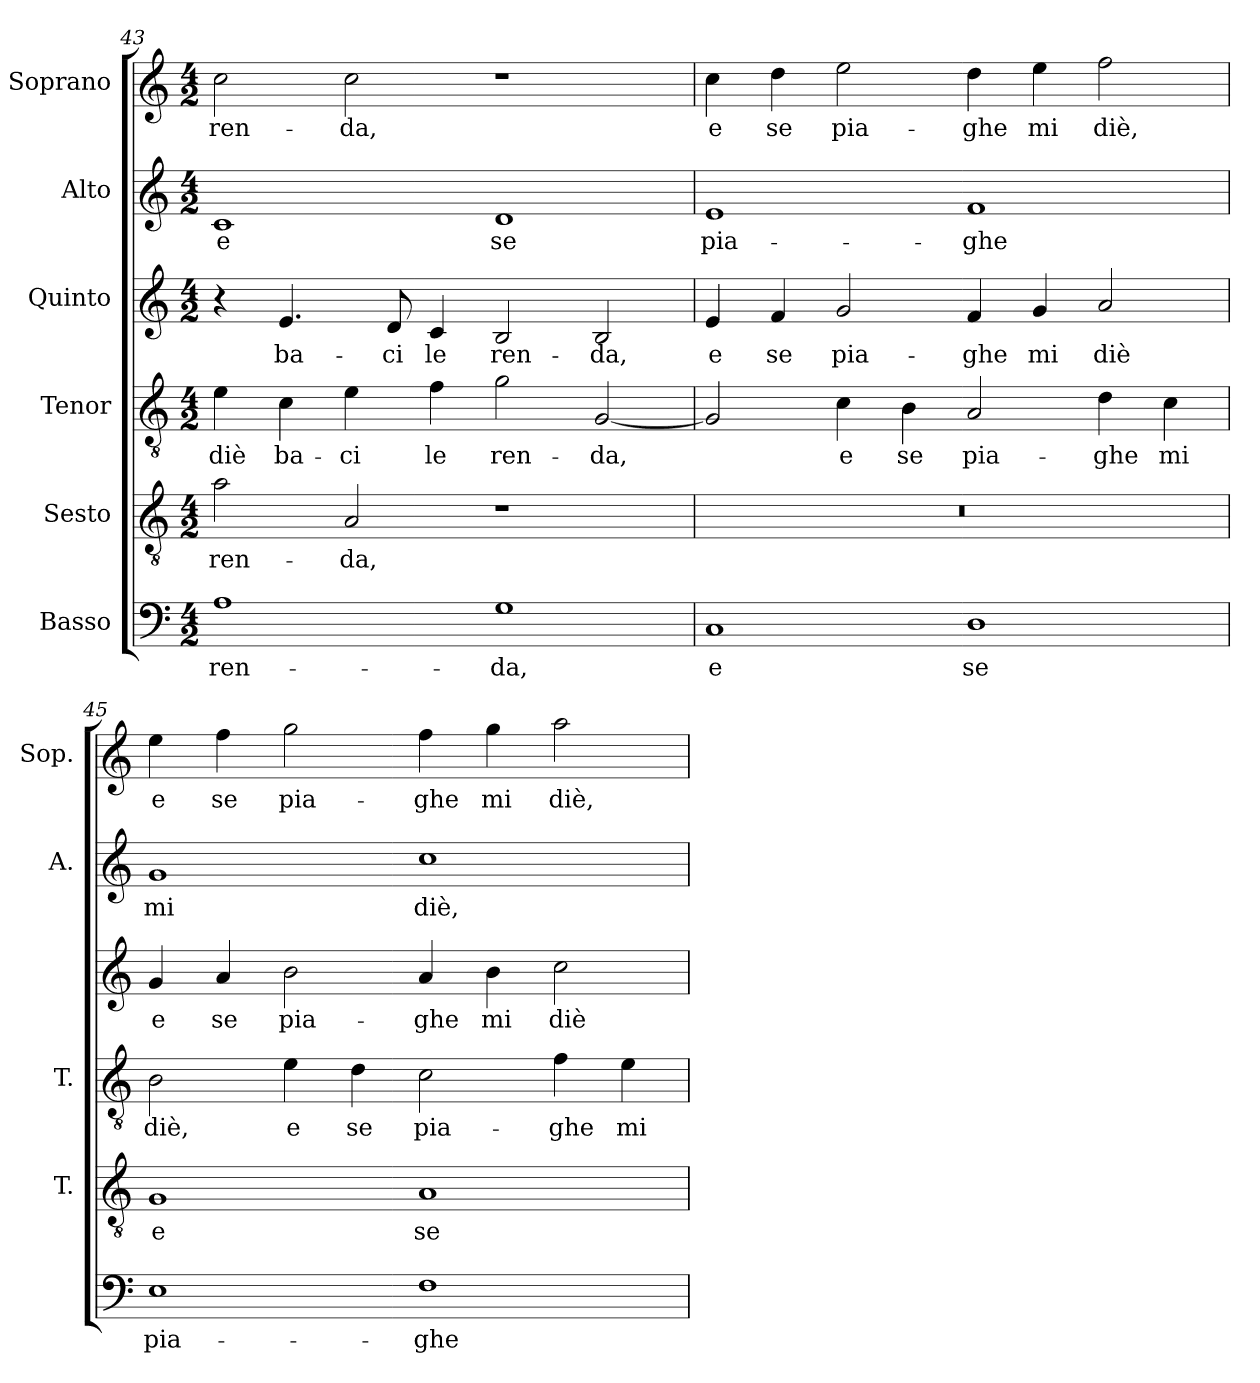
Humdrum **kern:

**kern	**text	**kern	**text	**kern	**text	**kern	**text	**kern	**text	**kern	**text
*part6	*part6	*part5	*part5	*part4	*part4	*part3	*part3	*part2	*part2	*part1	*part1
*staff6	*staff6	*staff5	*staff5	*staff4	*staff4	*staff3	*staff3	*staff2	*staff2	*staff1	*staff1
*I"Basso	*	*I"Sesto	*	*I"Tenor	*	*I"Quinto	*	*I"Alto	*	*I"Soprano	*
*	*	*I'T.	*	*I'T.	*	*	*	*I'A.	*	*I'Sop.	*
*clefF4	*	*clefGv2	*	*clefGv2	*	*clefG2	*	*clefG2	*	*clefG2	*
*	*	*ITrd7c12	*	*ITrd7c12	*	*	*	*	*	*	*
*k[]	*	*k[]	*	*k[]	*	*k[]	*	*k[]	*	*k[]	*
*C:	*	*C:	*	*C:	*	*C:	*	*C:	*	*C:	*
*M4/2	*	*M4/2	*	*M4/2	*	*M4/2	*	*M4/2	*	*M4/2	*
=43	=43	=43	=43	=43	=43	=43	=43	=43	=43	=43	=43
!	!LO:LY:b:color=#000000	!	!	!	!	!	!	!	!	!	!
!	!	!	!LO:LY:b:color=#000000	!	!	!	!	!	!	!	!
!	!	!	!	!	!LO:LY:b:color=#000000	!	!	!	!	!	!
!	!	!	!	!	!	!	!	!	!LO:LY:b:color=#000000	!	!
!	!	!	!	!	!	!	!	!	!	!	!LO:LY:b:color=#000000
1Ai	ren-	2Ai\	ren-	4Ei\	diè	4r	.	1ci	e	2cci\	ren-
!	!	!	!	!	!LO:LY:b:color=#000000	!	!	!	!	!	!
!	!	!	!	!	!	!	!LO:LY:b:color=#000000	!	!	!	!
.	.	.	.	4Ci\	ba-	4.ei/	ba-	.	.	.	.
!	!	!	!LO:LY:b:color=#000000	!	!	!	!	!	!	!	!
!	!	!	!	!	!LO:LY:b:color=#000000	!	!	!	!	!	!
!	!	!	!	!	!	!	!	!	!	!	!LO:LY:b:color=#000000
.	.	2AAi/	-da,	4Ei\	-ci	.	.	.	.	2cci\	-da,
!	!	!	!	!	!	!	!LO:LY:b:color=#000000	!	!	!	!
.	.	.	.	.	.	8di/	-ci	.	.	.	.
!	!	!	!	!	!LO:LY:b:color=#000000	!	!	!	!	!	!
!	!	!	!	!	!	!	!LO:LY:b:color=#000000	!	!	!	!
.	.	.	.	4Fi\	le	4ci/	le	.	.	.	.
!	!LO:LY:b:color=#000000	!	!	!	!	!	!	!	!	!	!
!	!	!	!	!	!LO:LY:b:color=#000000	!	!	!	!	!	!
!	!	!	!	!	!	!	!LO:LY:b:color=#000000	!	!	!	!
!	!	!	!	!	!	!	!	!	!LO:LY:b:color=#000000	!	!
1Gi	-da,	1r	.	2Gi\	ren-	2Bi/	ren-	1di	se	1r	.
!	!	!	!	!	!LO:LY:b:color=#000000	!	!	!	!	!	!
!	!	!	!	!	!	!	!LO:LY:b:color=#000000	!	!	!	!
.	.	.	.	[2GGi/	-da,	2Bi/	-da,	.	.	.	.
=44	=44	=44	=44	=44	=44	=44	=44	=44	=44	=44	=44
!	!LO:LY:b:color=#000000	!LO:N:vis=1	!	!	!	!	!	!	!	!	!
!	!	!	!	!	!	!	!LO:LY:b:color=#000000	!	!	!	!
!	!	!	!	!	!	!	!	!	!LO:LY:b:color=#000000	!	!
!	!	!	!	!	!	!	!	!	!	!	!LO:LY:b:color=#000000
1Ci	e	0r	.	2GGi/]	.	4ei/	e	1ei	pia-	4cci\	e
!	!	!	!	!	!	!	!LO:LY:b:color=#000000	!	!	!	!
!	!	!	!	!	!	!	!	!	!	!	!LO:LY:b:color=#000000
.	.	.	.	.	.	4fi/	se	.	.	4ddi\	se
!	!	!	!	!	!LO:LY:b:color=#000000	!	!	!	!	!	!
!	!	!	!	!	!	!	!LO:LY:b:color=#000000	!	!	!	!
!	!	!	!	!	!	!	!	!	!	!	!LO:LY:b:color=#000000
.	.	.	.	4Ci\	e	2gi/	pia-	.	.	2eei\	pia-
!	!	!	!	!	!LO:LY:b:color=#000000	!	!	!	!	!	!
.	.	.	.	4BBi\	se	.	.	.	.	.	.
!	!LO:LY:b:color=#000000	!	!	!	!	!	!	!	!	!	!
!	!	!	!	!	!LO:LY:b:color=#000000	!	!	!	!	!	!
!	!	!	!	!	!	!	!LO:LY:b:color=#000000	!	!	!	!
!	!	!	!	!	!	!	!	!	!LO:LY:b:color=#000000	!	!
!	!	!	!	!	!	!	!	!	!	!	!LO:LY:b:color=#000000
1Di	se	.	.	2AAi/	pia-	4fi/	-ghe	1fi	-ghe	4ddi\	-ghe
!	!	!	!	!	!	!	!LO:LY:b:color=#000000	!	!	!	!
!	!	!	!	!	!	!	!	!	!	!	!LO:LY:b:color=#000000
.	.	.	.	.	.	4gi/	mi	.	.	4eei\	mi
!	!	!	!	!	!LO:LY:b:color=#000000	!	!	!	!	!	!
!	!	!	!	!	!	!	!LO:LY:b:color=#000000	!	!	!	!
!	!	!	!	!	!	!	!	!	!	!	!LO:LY:b:color=#000000
.	.	.	.	4Di\	-ghe	2ai/	diè	.	.	2ffi\	diè,
!	!	!	!	!	!LO:LY:b:color=#000000	!	!	!	!	!	!
.	.	.	.	4Ci\	mi	.	.	.	.	.	.
=45	=45	=45	=45	=45	=45	=45	=45	=45	=45	=45	=45
!	!LO:LY:b:color=#000000	!	!	!	!	!	!	!	!	!	!
!	!	!	!LO:LY:b:color=#000000	!	!	!	!	!	!	!	!
!	!	!	!	!	!LO:LY:b:color=#000000	!	!	!	!	!	!
!	!	!	!	!	!	!	!LO:LY:b:color=#000000	!	!	!	!
!	!	!	!	!	!	!	!	!	!LO:LY:b:color=#000000	!	!
!	!	!	!	!	!	!	!	!	!	!	!LO:LY:b:color=#000000
1Ei	pia-	1GGi	e	2BBi\	diè,	4gi/	e	1gi	mi	4eei\	e
!	!	!	!	!	!	!	!LO:LY:b:color=#000000	!	!	!	!
!	!	!	!	!	!	!	!	!	!	!	!LO:LY:b:color=#000000
.	.	.	.	.	.	4ai/	se	.	.	4ffi\	se
!	!	!	!	!	!LO:LY:b:color=#000000	!	!	!	!	!	!
!	!	!	!	!	!	!	!LO:LY:b:color=#000000	!	!	!	!
!	!	!	!	!	!	!	!	!	!	!	!LO:LY:b:color=#000000
.	.	.	.	4Ei\	e	2bi\	pia-	.	.	2ggi\	pia-
!	!	!	!	!	!LO:LY:b:color=#000000	!	!	!	!	!	!
.	.	.	.	4Di\	se	.	.	.	.	.	.
!	!LO:LY:b:color=#000000	!	!	!	!	!	!	!	!	!	!
!	!	!	!LO:LY:b:color=#000000	!	!	!	!	!	!	!	!
!	!	!	!	!	!LO:LY:b:color=#000000	!	!	!	!	!	!
!	!	!	!	!	!	!	!LO:LY:b:color=#000000	!	!	!	!
!	!	!	!	!	!	!	!	!	!LO:LY:b:color=#000000	!	!
!	!	!	!	!	!	!	!	!	!	!	!LO:LY:b:color=#000000
1Fi	-ghe	1AAi	se	2Ci\	pia-	4ai/	-ghe	1cci	diè,	4ffi\	-ghe
!	!	!	!	!	!	!	!LO:LY:b:color=#000000	!	!	!	!
!	!	!	!	!	!	!	!	!	!	!	!LO:LY:b:color=#000000
.	.	.	.	.	.	4bi\	mi	.	.	4ggi\	mi
!	!	!	!	!	!LO:LY:b:color=#000000	!	!	!	!	!	!
!	!	!	!	!	!	!	!LO:LY:b:color=#000000	!	!	!	!
!	!	!	!	!	!	!	!	!	!	!	!LO:LY:b:color=#000000
.	.	.	.	4Fi\	-ghe	2cci\	diè	.	.	2aai\	diè,
!	!	!	!	!	!LO:LY:b:color=#000000	!	!	!	!	!	!
.	.	.	.	4Ei\	mi	.	.	.	.	.	.
=	=	=	=	=	=	=	=	=	=	=	=
*-	*-	*-	*-	*-	*-	*-	*-	*-	*-	*-	*-
